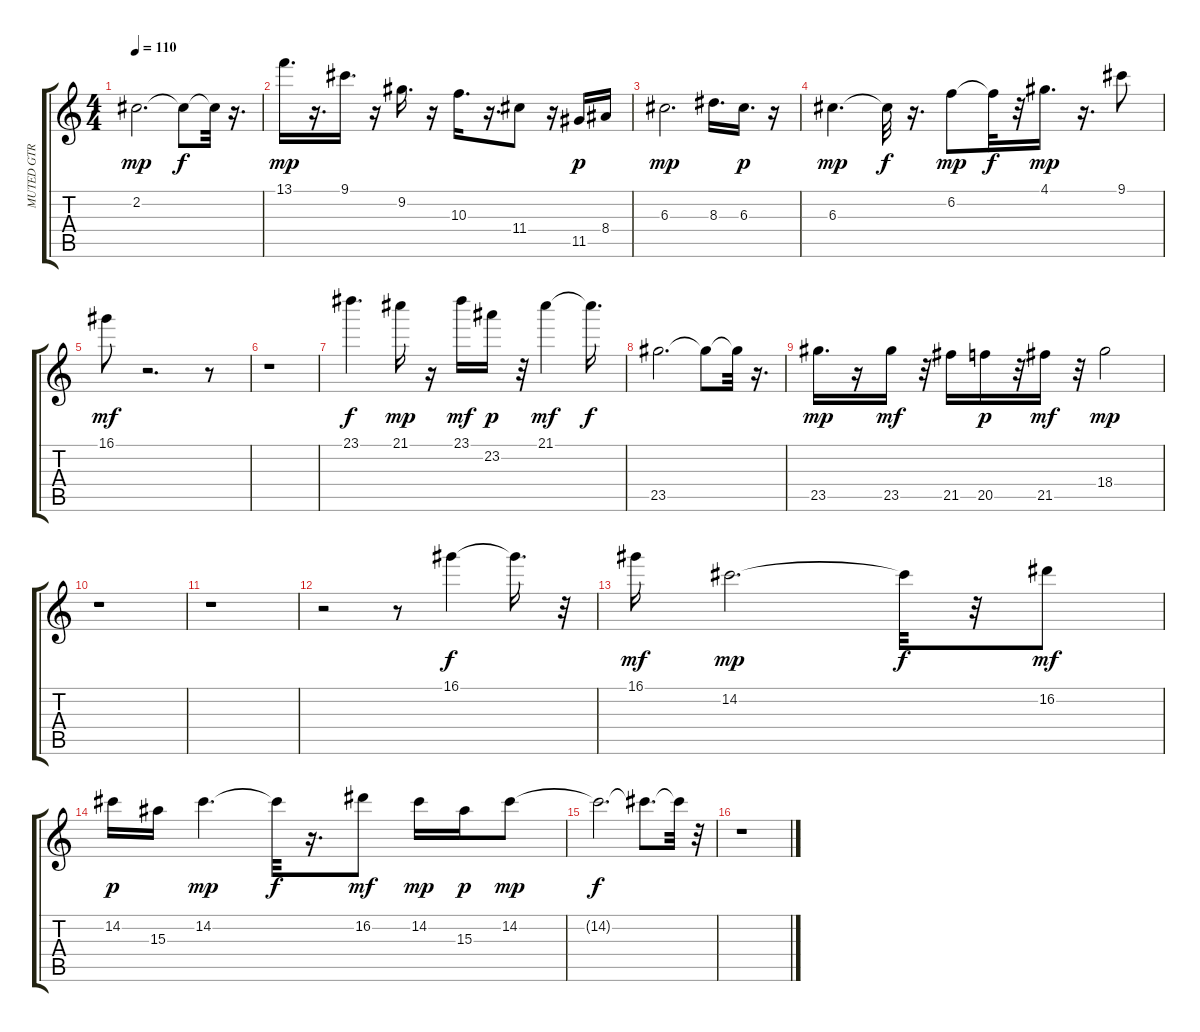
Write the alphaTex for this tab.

\track ("MUTED GTR" "MUTED GTR") {instrument electricguitarmuted}
\staff {score tabs}
\tuning (E4 B3 G3 D3 A2 E2) {hide}
\ts (4 4)
\tempo 110
\clef g2
\ks c
2.2.2{d dy mp} 2.2{t}.8{dy f} 2.2{t}.32 r.16{d} |
13.1.16{d dy mp} r.16{d} 9.1.16{d} r.16 9.2.16{d} r.16 10.3.16{d} r.16{d} 11.4.8 r.16 11.5.16{dy p} 8.4.16 |
6.3.2{d dy mp} 8.3.16{d} 6.3.16{d dy p} r.16 |
6.3.4{d dy mp} 6.3{t}.32{dy f} r.16{d} 6.2.8{dy mp} 6.2{t}.32{dy f} r.32 4.1.16{d dy mp} r.16{d} 9.1.8 |
16.1.8{dy mf} r.2{d} r.8 |
r.1 |
23.1.4{d dy f} 21.1.16{dy mp} r.16 23.1.16{dy mf} 23.2.16{dy p} r.32 21.1.4{dy mf} 21.1{t}.16{d dy f} |
23.5.2{d} 23.5{t}.8 23.5{t}.32 r.16{d} |
23.5.16{d dy mp} r.16 23.5.16{dy mf} r.32 21.5.16 20.5.16{dy p} r.32 21.5.16{dy mf} r.32 18.4.2{dy mp} |
r.1 |
r.1 |
r.2 r.8 16.1.4{dy f} 16.1{t}.16{d} r.32 |
16.1.16{dy mf} 14.2.2{d dy mp} 14.2{t}.32{dy f} r.32 16.2.8{dy mf} |
14.2.16{dy p} 15.3.16 14.2.4{d dy mp} 14.2{t}.32{dy f} r.16{d} 16.2.8{dy mf} 14.2.16{dy mp} 15.3.16{dy p} 14.2.8{dy mp} |
14.2{t}.2{d dy f} 14.2{t}.8{d} 14.2{t}.32 r.32 |
r.1
